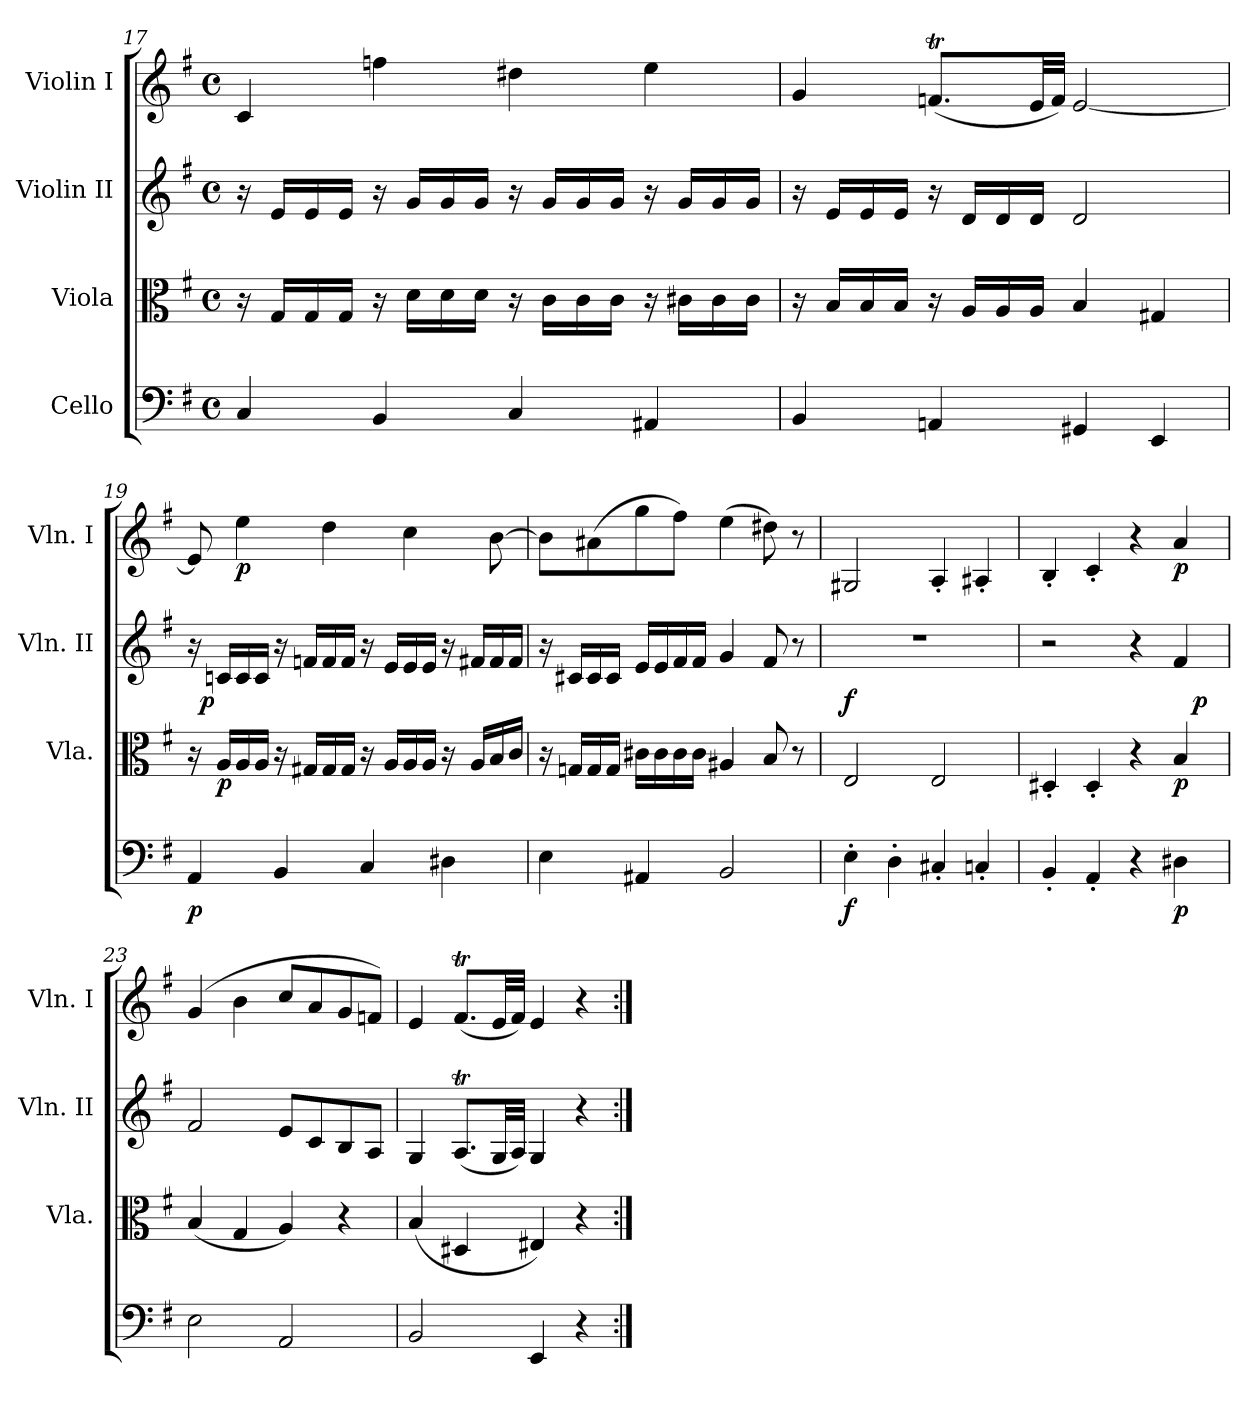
**kern	**dynam	**kern	**dynam	**kern	**dynam	**kern	**dynam
*part4	*part4	*part3	*part3	*part2	*part2	*part1	*part1
*staff4	*staff4	*staff3	*staff3	*staff2	*staff2	*staff1	*staff1
*I"Cello	*	*I"Viola	*	*I"Violin II	*	*I"Violin I	*
*	*	*I'Vla.	*	*I'Vln. II	*	*I'Vln. I	*
!!LO:LB:g=z
*clefF4	*	*clefC3	*	*clefG2	*	*clefG2	*
*k[f#]	*	*k[f#]	*	*k[f#]	*	*k[f#]	*
*e:	*	*e:	*	*e:	*	*e:	*
*M4/4	*	*M4/4	*	*M4/4	*	*M4/4	*
*met(c)	*	*met(c)	*	*met(c)	*	*met(c)	*
=17	=17	=17	=17	=17	=17	=17	=17
4C/	.	16r	.	16r	.	4c/	.
.	.	16G/LL	.	16e/LL	.	.	.
.	.	16G/	.	16e/	.	.	.
.	.	16G/JJ	.	16e/JJ	.	.	.
4BB/	.	16r	.	16r	.	4ffn\	.
.	.	16d\LL	.	16g/LL	.	.	.
.	.	16d\	.	16g/	.	.	.
.	.	16d\JJ	.	16g/JJ	.	.	.
4C/	.	16r	.	16r	.	4dd#X\	.
.	.	16c\LL	.	16g/LL	.	.	.
.	.	16c\	.	16g/	.	.	.
.	.	16c\JJ	.	16g/JJ	.	.	.
4AA#X/	.	16r	.	16r	.	4ee\	.
.	.	16c#X\LL	.	16g/LL	.	.	.
.	.	16c#\	.	16g/	.	.	.
.	.	16c#\JJ	.	16g/JJ	.	.	.
=18	=18	=18	=18	=18	=18	=18	=18
4BB/	.	16r	.	16r	.	4g/	.
.	.	16B/LL	.	16e/LL	.	.	.
.	.	16B/	.	16e/	.	.	.
.	.	16B/JJ	.	16e/JJ	.	.	.
4AAn/	.	16r	.	16r	.	(8.fnT/L	.
.	.	16A/LL	.	16d/LL	.	.	.
.	.	16A/	.	16d/	.	.	.
.	.	16A/JJ	.	16d/JJ	.	32e/LL	.
.	.	.	.	.	.	32f/JJJ)	.
4GG#X/	.	4B/	.	2d/	.	[2e/	.
4EE/	.	4G#X/	.	.	.	.	.
=19	=19	=19	=19	=19	=19	=19	=19
!	!LO:DY:b	!	!	!	!	!	!
*	*	*	*	*^	*	*	*
4AA/	p	16r	.	16r	32ryy	.	8e/]	.
!	!	!	!	!	!	!LO:DY:b	!	!
.	.	.	.	.	2ryy	p	.	.
!	!	!	!LO:DY:b	!	!	!	!	!
.	.	16A/LL	p	16cn/LL	.	.	.	.
!	!	!	!	!	!	!	!	!LO:DY:b
.	.	16A/	.	16c/	.	.	4ee\	p
.	.	16A/JJ	.	16c/JJ	.	.	.	.
4BB/	.	16r	.	16r	.	.	.	.
.	.	16G#X/LL	.	16fn/LL	.	.	.	.
.	.	16G#/	.	16f/	.	.	4dd\	.
.	.	16G#/JJ	.	16f/JJ	.	.	.	.
4C/	.	16r	.	16r	.	.	.	.
.	.	.	.	.	4...ryy	.	.	.
.	.	16A/LL	.	16e/LL	.	.	.	.
.	.	16A/	.	16e/	.	.	4cc\	.
.	.	16A/JJ	.	16e/JJ	.	.	.	.
4D#X\	.	16r	.	16r	.	.	.	.
.	.	16A/LL	.	16f#X/LL	.	.	.	.
.	.	16B/	.	16f#/	.	.	[8b\	.
.	.	16c/JJ	.	16f#/JJ	.	.	.	.
*	*	*	*	*v	*v	*	*	*
=20	=20	=20	=20	=20	=20	=20	=20
4E\	.	16r	.	16r	.	8b\L]	.
.	.	16Gn/LL	.	16c#X/LL	.	.	.
.	.	16G/	.	16c#/	.	(8a#X\	.
.	.	16G/JJ	.	16c#/JJ	.	.	.
4AA#X/	.	16c#X\LL	.	16e/LL	.	8gg\	.
.	.	16c#\	.	16e/	.	.	.
.	.	16c#\	.	16f#/	.	8ff#\J)	.
.	.	16c#\JJ	.	16f#/JJ	.	.	.
2BB/	.	4A#X/	.	4g/	.	(4ee\	.
.	.	8B/	.	8f#/	.	8dd#X\)	.
.	.	8r	.	8r	.	8r	.
=21	=21	=21	=21	=21	=21	=21	=21
!	!LO:DY:b	!	!	!	!LO:DY:b	!	!
4E'>\	f	2E/	.	1r	f	2G#X/	.
4D'>\	.	.	.	.	.	.	.
4C#X'</	.	2E/	.	.	.	4A'</	.
4Cn'</	.	.	.	.	.	4A#X'</	.
=22	=22	=22	=22	=22	=22	=22	=22
*	*	*	*	*^	*	*	*
4BB'</	.	4D#X'</	.	2r	2ryy	.	4B'</	.
4AA'</	.	4D#'</	.	.	.	.	4c'</	.
4r	.	4r	.	4r	4ryy	.	4r	.
!	!LO:DY:b	!	!LO:DY:b	!	!	!	!	!LO:DY:b
4D#X\	p	4B/	p	4f#/	16ryy	.	4a/	p
!	!	!	!	!	!	!LO:DY:b	!	!
.	.	.	.	.	8.ryy	p	.	.
*	*	*	*	*v	*v	*	*	*
=23	=23	=23	=23	=23	=23	=23	=23
2E\	.	(4B/	.	2f#/	.	(4g/	.
.	.	4G/	.	.	.	4b\	.
2AA/	.	4A/)	.	8e/L	.	8cc/L	.
.	.	.	.	8c/	.	8a/	.
.	.	4r	.	8B/	.	8g/	.
.	.	.	.	8A/J	.	8fn/J)	.
=24	=24	=24	=24	=24	=24	=24	=24
2BB/	.	(4B/	.	4G/	.	4e/	.
.	.	4D#X/	.	(8.AT/L	.	(8.f#t/L	.
.	.	.	.	32G/LL	.	32e/LL	.
.	.	.	.	32A/JJJ)	.	32f#/JJJ)	.
4EE/	.	4E#X/)	.	4G/	.	4e/	.
4r	.	4r	.	4r	.	4r	.
=:|!	=:|!	=:|!	=:|!	=:|!	=:|!	=:|!	=:|!
*-	*-	*-	*-	*-	*-	*-	*-
